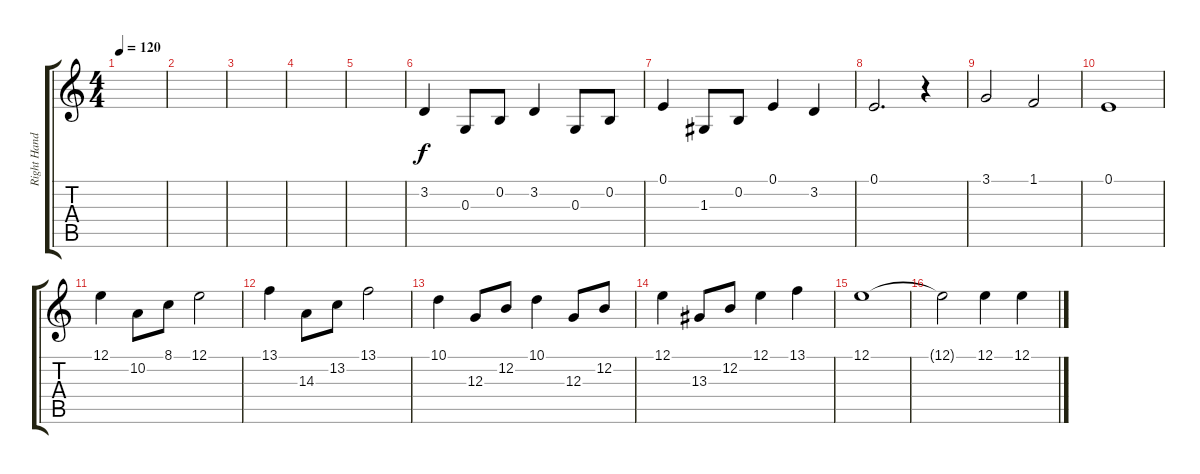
\track ("Right Hand - G Major - 1st part" "Right Hand") {instrument violin}
\staff {score tabs}
\tuning (E4 B3 G3 D3 A2 E2) {hide}
\ts (4 4)
\tempo 120
\clef g2
\ks c
|
|
|
|
|
3.2.4 0.3.8 0.2.8 3.2.4 0.3.8 0.2.8 |
0.1.4 1.3.8 0.2.8 0.1.4 3.2.4 |
0.1.2{d} r.4 |
3.1.2 1.1.2 |
0.1.1 |
12.1.4 10.2.8 8.1.8 12.1.2 |
13.1.4 14.3.8 13.2.8 13.1.2 |
10.1.4 12.3.8 12.2.8 10.1.4 12.3.8 12.2.8 |
12.1.4 13.3.8 12.2.8 12.1.4 13.1.4 |
12.1.1 |
12.1{t}.2 12.1.4 12.1.4
